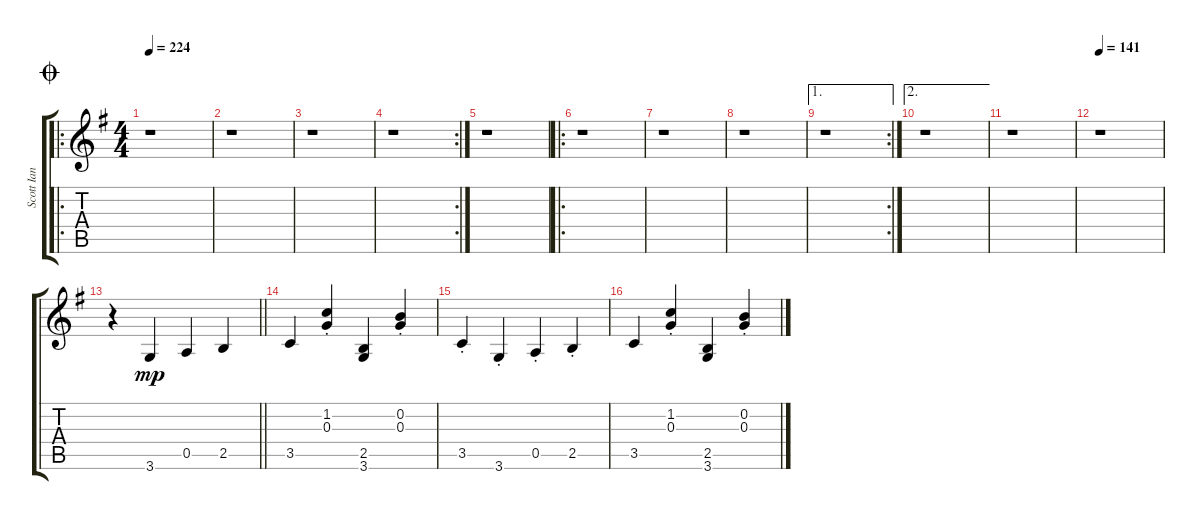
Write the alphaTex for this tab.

\track ("Scott Ian" "Scott Ian") {instrument electricguitarclean}
\staff {score tabs}
\tuning (E4 B3 G3 D3 A2 E2) {hide}
\ro
\ts (4 4)
\jump coda
\tempo 224
\clef g2
\ks g
r.1{dy mp} |
r.1 |
r.1 |
\rc 2
r.1 |
r.1 |
\ro
r.1 |
r.1 |
r.1 |
\ae 1
\rc 2
r.1 |
\ae 2
r.1 |
r.1 |
\tempo 141
r.1 |
\barLineRight lightlight
r.4 3.6.4 0.5.4 2.5.4 |
3.5.4 (1.2{st} 0.3{st}).4 (2.5 3.6).4 (0.2{st} 0.3{st}).4 |
3.5{st}.4 3.6{st}.4 0.5{st}.4 2.5{st}.4 |
3.5.4 (1.2{st} 0.3{st}).4 (2.5 3.6).4 (0.2{st} 0.3{st}).4
